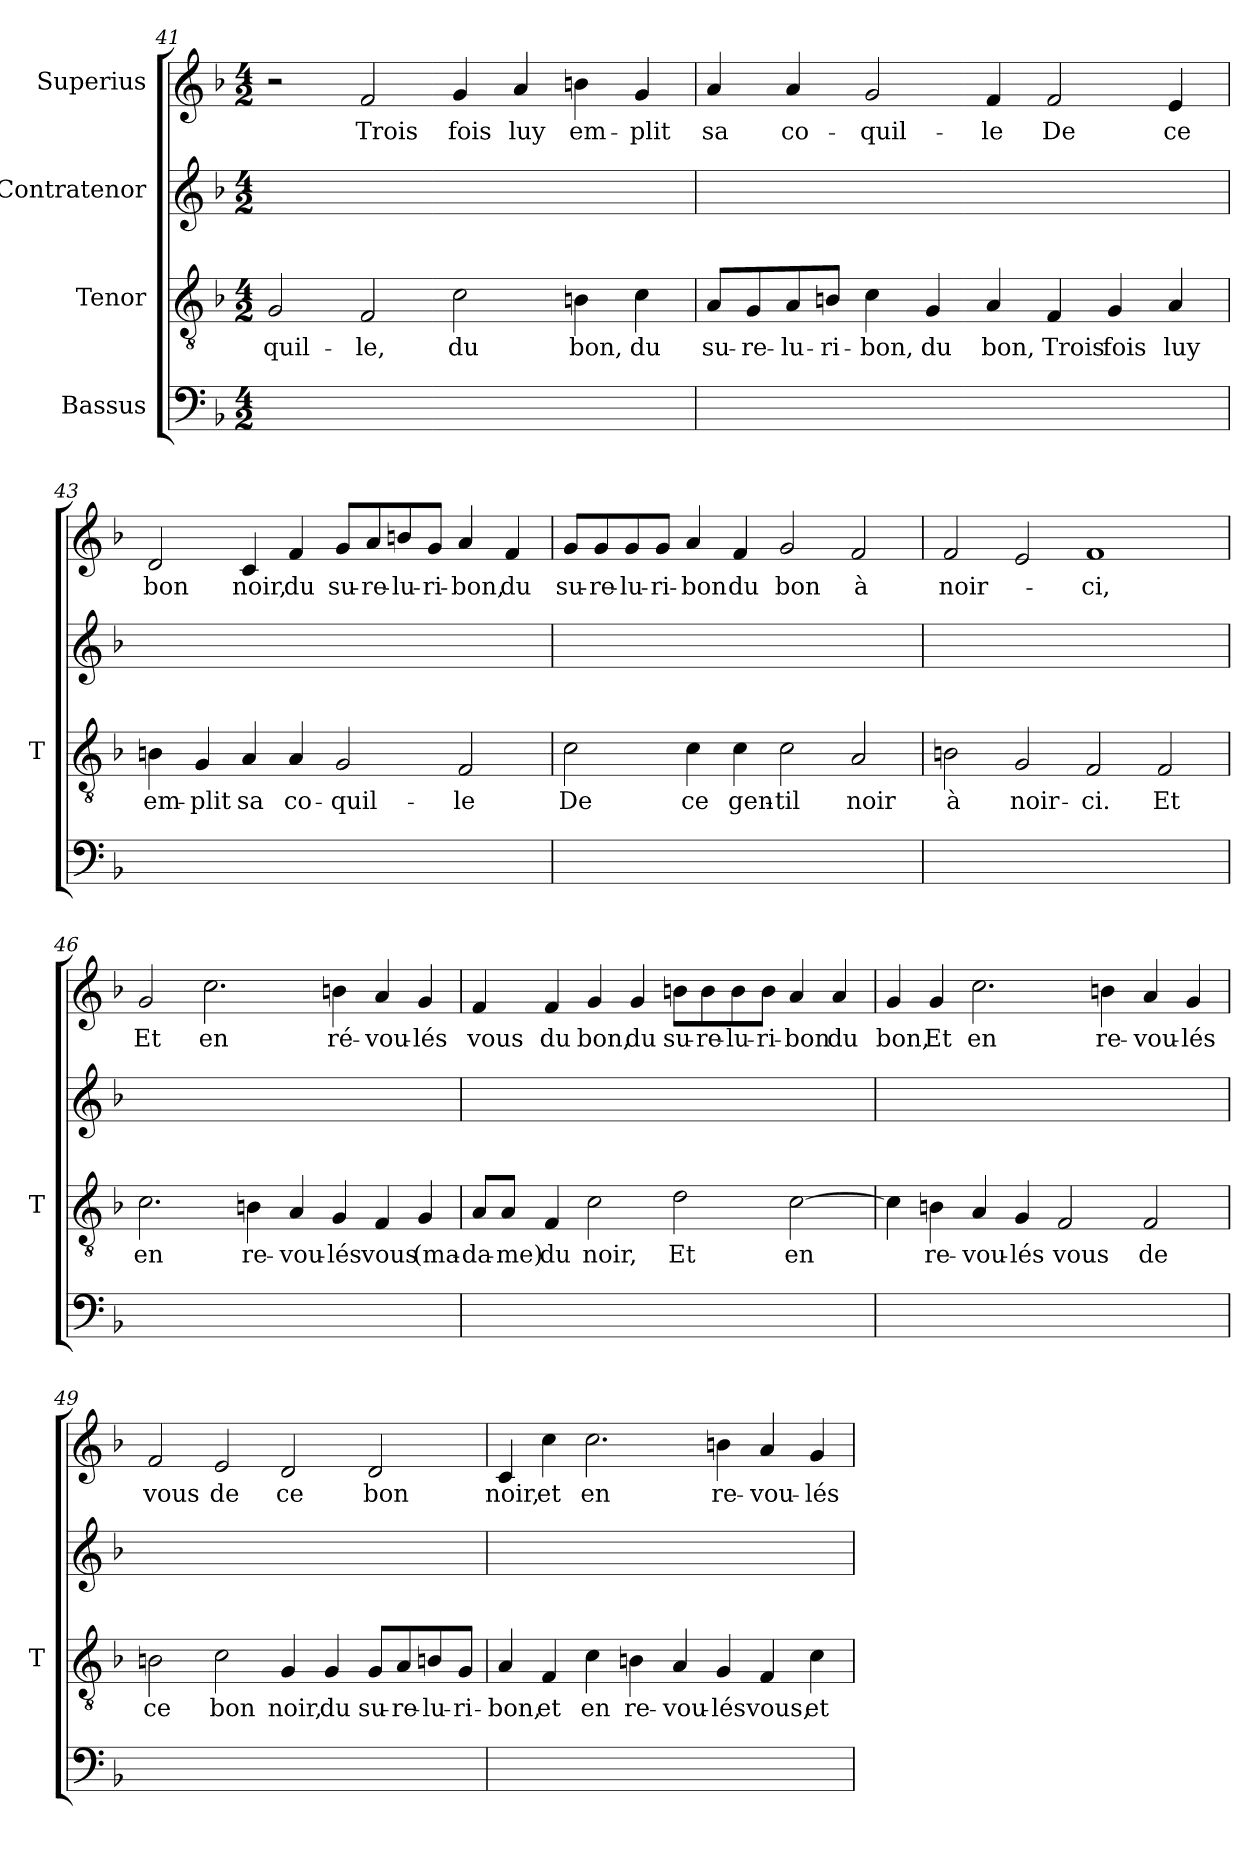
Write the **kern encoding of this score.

**kern	**kern	**text	**kern	**kern	**text
*part4	*part3	*part3	*part2	*part1	*part1
*staff4	*staff3	*staff3	*staff2	*staff1	*staff1
*I"Bassus	*I"Tenor	*	*I"Contratenor	*I"Superius	*
*	*I'T	*	*	*	*
*clefF4	*clefGv2	*	*clefG2	*clefG2	*
*k[b-]	*k[b-]	*	*k[b-]	*k[b-]	*
*M4/2	*M4/2	*	*M4/2	*M4/2	*
=41	=41	=41	=41	=41	=41
0ryy	2G	quil-	0ryy	2r	.
.	2F	-le,	.	2f	-Trois
.	2c	-du	.	4g	-fois
.	.	.	.	4a	-luy
.	4Bn	-bon,	.	4bn	em-
.	4c	-du	.	4g	-plit
=42	=42	=42	=42	=42	=42
0ryy	8A/L	su-	0ryy	4a	-sa
.	8G/	re-	.	.	.
.	8A/	lu-	.	4a	co-
.	8Bn/J	ri-	.	.	.
.	4c	-bon,	.	2g	quil-
.	4G	-du	.	.	.
.	4A	-bon,	.	4f	-le
.	4F	-Trois	.	2f	-De
.	4G	-fois	.	.	.
.	4A	-luy	.	4e	-ce
=43	=43	=43	=43	=43	=43
0ryy	4Bn	em-	0ryy	2d	-bon
.	4G	-plit	.	.	.
.	4A	-sa	.	4c	-noir,
.	4A	co-	.	4f	-du
.	2G	quil-	.	8g/L	su-
.	.	.	.	8a/	re-
.	.	.	.	8bn/	lu-
.	.	.	.	8g/J	ri-
.	2F	-le	.	4a	-bon,
.	.	.	.	4f	-du
=44	=44	=44	=44	=44	=44
0ryy	2c	-De	0ryy	8g/L	su-
.	.	.	.	8g/	re-
.	.	.	.	8g/	lu-
.	.	.	.	8g/J	ri-
.	4c	-ce	.	4a	-bon
.	4c	gen-	.	4f	-du
.	2c	-til	.	2g	-bon
.	2A	-noir	.	2f	-à
=45	=45	=45	=45	=45	=45
0ryy	2Bn	-à	0ryy	2f	noir-
.	2G	noir-	.	2e	.
.	2F	-ci.	.	1f	-ci,
.	2F	-Et	.	.	.
=46	=46	=46	=46	=46	=46
0ryy	2.c	-en	0ryy	2g	-Et
.	.	.	.	2.cc	-en
.	4Bn	re-	.	.	.
.	4A	vou-	.	.	.
.	4G	-lés	.	4bn	ré-
.	4F	-vous	.	4a	vou-
.	4G	(ma-	.	4g	-lés
=47	=47	=47	=47	=47	=47
0ryy	8A/L	da-	0ryy	4f	-vous
.	8A/J	-me)	.	.	.
.	4F	-du	.	4f	-du
.	2c	-noir,	.	4g	-bon,
.	.	.	.	4g	-du
.	2d	-Et	.	8bn\L	su-
.	.	.	.	8b\	re-
.	.	.	.	8b\	lu-
.	.	.	.	8b\J	ri-
.	[2c	-en	.	4a	-bon
.	.	.	.	4a	-du
=48	=48	=48	=48	=48	=48
0ryy	4c]	.	0ryy	4g	-bon,
.	4Bn	re-	.	4g	-Et
.	4A	vou-	.	2.cc	-en
.	4G	-lés	.	.	.
.	2F	-vous	.	.	.
.	.	.	.	4bn	re-
.	2F	-de	.	4a	vou-
.	.	.	.	4g	-lés
=49	=49	=49	=49	=49	=49
0ryy	2Bn	-ce	0ryy	2f	-vous
.	2c	-bon	.	2e	-de
.	4G	-noir,	.	2d	-ce
.	4G	-du	.	.	.
.	8G/L	su-	.	2d	-bon
.	8A/	re-	.	.	.
.	8Bn/	lu-	.	.	.
.	8G/J	ri-	.	.	.
=50	=50	=50	=50	=50	=50
0ryy	4A	-bon,	0ryy	4c	-noir,
.	4F	-et	.	4cc	-et
.	4c	-en	.	2.cc	-en
.	4Bn	re-	.	.	.
.	4A	vou-	.	.	.
.	4G	-lés	.	4bn	re-
.	4F	-vous,	.	4a	vou-
.	4c	-et	.	4g	-lés
=	=	=	=	=	=
*-	*-	*-	*-	*-	*-
